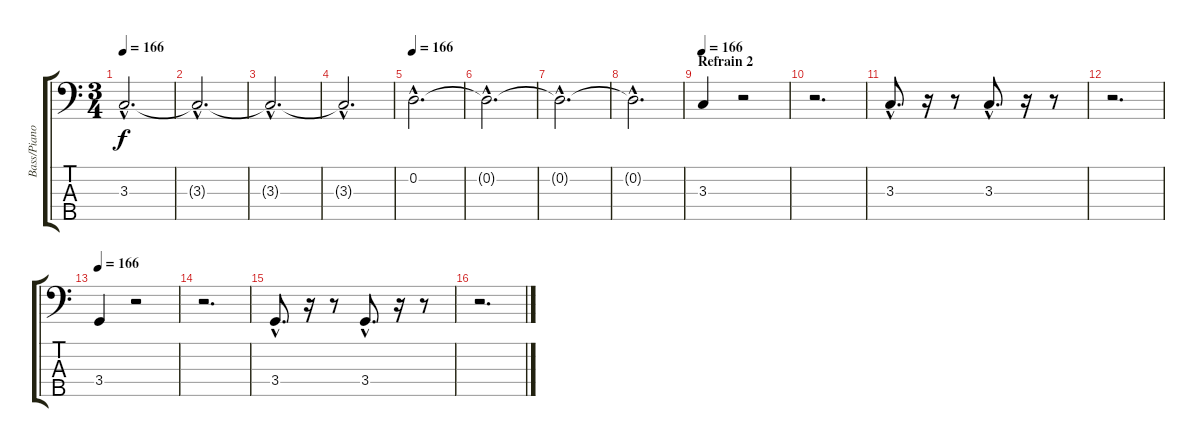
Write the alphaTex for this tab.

\track ("Bass/Piano" "Bass/Piano") {instrument electricbassfinger}
\staff {score tabs}
\tuning (G2 D2 A1 E1 B0) {hide}
\ts (3 4)
\tempo 166
\clef f4
\ks c
3.3{hac}.2{d dy f} |
3.3{hac t}.2{d} |
3.3{hac t}.2{d} |
3.3{hac t}.2{d} |
\tempo 166
0.2{hac}.2{d} |
0.2{hac t}.2{d} |
0.2{hac t}.2{d} |
0.2{hac t}.2{d} |
\section ("" "Refrain 2")
\tempo 166
3.3.4 r.2 |
r.2{d} |
3.3{hac}.8{d} r.16 r.8 3.3{hac}.8{d} r.16 r.8 |
r.2{d} |
\tempo 166
3.4.4 r.2 |
r.2{d} |
3.4{hac}.8{d} r.16 r.8 3.4{hac}.8{d} r.16 r.8 |
r.2{d}
